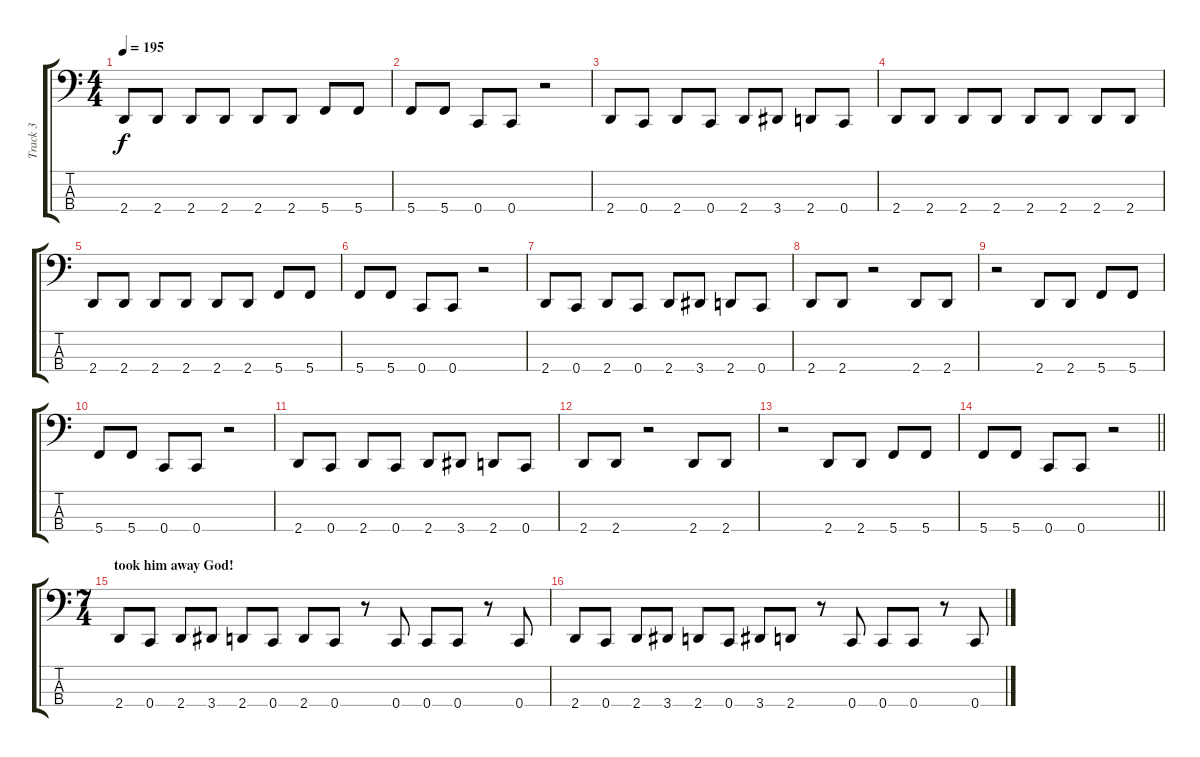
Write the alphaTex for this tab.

\track ("Track 3" "Track 3") {instrument electricbasspick}
\staff {score tabs}
\tuning (F2 C2 G1 C1) {hide}
\ts (4 4)
\tempo 195
\clef f4
\ks c
2.4.8{dy f} 2.4.8 2.4.8 2.4.8 2.4.8 2.4.8 5.4.8 5.4.8 |
5.4.8 5.4.8 0.4.8 0.4.8 r.2 |
2.4.8 0.4.8 2.4.8 0.4.8 2.4.8 3.4.8 2.4.8 0.4.8 |
2.4.8 2.4.8 2.4.8 2.4.8 2.4.8 2.4.8 2.4.8 2.4.8 |
2.4.8 2.4.8 2.4.8 2.4.8 2.4.8 2.4.8 5.4.8 5.4.8 |
5.4.8 5.4.8 0.4.8 0.4.8 r.2 |
2.4.8 0.4.8 2.4.8 0.4.8 2.4.8 3.4.8 2.4.8 0.4.8 |
2.4.8 2.4.8 r.2 2.4.8 2.4.8 |
r.2 2.4.8 2.4.8 5.4.8 5.4.8 |
5.4.8 5.4.8 0.4.8 0.4.8 r.2 |
2.4.8 0.4.8 2.4.8 0.4.8 2.4.8 3.4.8 2.4.8 0.4.8 |
2.4.8 2.4.8 r.2 2.4.8 2.4.8 |
r.2 2.4.8 2.4.8 5.4.8 5.4.8 |
\barLineRight lightlight
5.4.8 5.4.8 0.4.8 0.4.8 r.2 |
\ts (7 4)
\section ("" "took him away God!")
2.4.8 0.4.8 2.4.8 3.4.8 2.4.8 0.4.8 2.4.8 0.4.8 r.8 0.4.8 0.4.8 0.4.8 r.8 0.4.8 |
2.4.8 0.4.8 2.4.8 3.4.8 2.4.8 0.4.8 3.4.8 2.4.8 r.8 0.4.8 0.4.8 0.4.8 r.8 0.4.8
